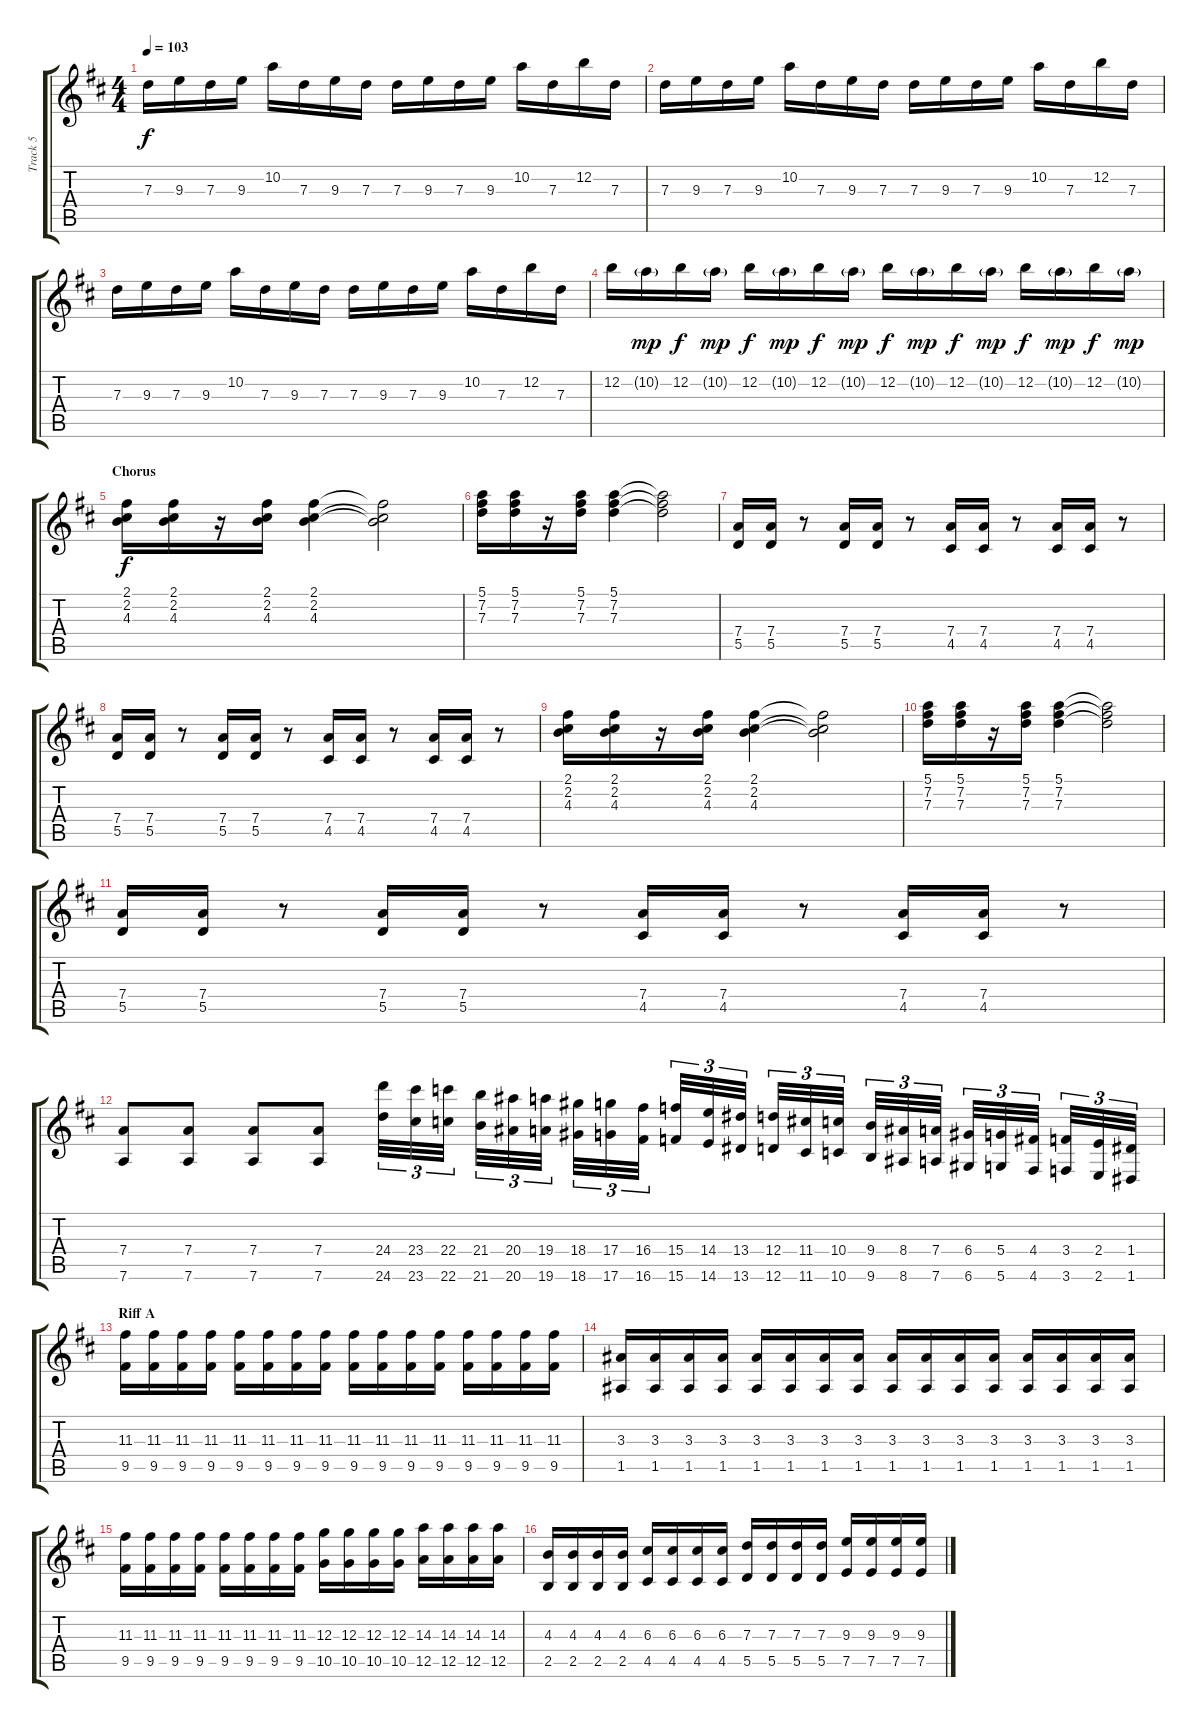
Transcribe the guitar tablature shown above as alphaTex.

\track ("Track 5" "Track 5") {instrument distortionguitar}
\staff {score tabs}
\tuning (E4 B3 G3 D3 A2 D2) {hide}
\ts (4 4)
\tempo 103
\clef g2
\ks d
7.3.16{dy f} 9.3.16 7.3.16 9.3.16 10.2.16 7.3.16 9.3.16 7.3.16 7.3.16 9.3.16 7.3.16 9.3.16 10.2.16 7.3.16 12.2.16 7.3.16 |
7.3.16 9.3.16 7.3.16 9.3.16 10.2.16 7.3.16 9.3.16 7.3.16 7.3.16 9.3.16 7.3.16 9.3.16 10.2.16 7.3.16 12.2.16 7.3.16 |
7.3.16 9.3.16 7.3.16 9.3.16 10.2.16 7.3.16 9.3.16 7.3.16 7.3.16 9.3.16 7.3.16 9.3.16 10.2.16 7.3.16 12.2.16 7.3.16 |
12.2.16 10.2{g}.16{dy mp} 12.2.16{dy f} 10.2{g}.16{dy mp} 12.2.16{dy f} 10.2{g}.16{dy mp} 12.2.16{dy f} 10.2{g}.16{dy mp} 12.2.16{dy f} 10.2{g}.16{dy mp} 12.2.16{dy f} 10.2{g}.16{dy mp} 12.2.16{dy f} 10.2{g}.16{dy mp} 12.2.16{dy f} 10.2{g}.16{dy mp} |
\section ("" "Chorus")
(2.1 2.2 4.3).16{dy f} (2.1 2.2 4.3).16 r.16 (2.1 2.2 4.3).16 (2.1 2.2 4.3).4 (2.1{t} 2.2{t} 4.3{t}).2 |
(5.1 7.2 7.3).16 (5.1 7.2 7.3).16 r.16 (5.1 7.2 7.3).16 (5.1 7.2 7.3).4 (5.1{t} 7.2{t} 7.3{t}).2 |
(7.4 5.5).16 (7.4 5.5).16 r.8 (7.4 5.5).16 (7.4 5.5).16 r.8 (7.4 4.5).16 (7.4 4.5).16 r.8 (7.4 4.5).16 (7.4 4.5).16 r.8 |
(7.4 5.5).16 (7.4 5.5).16 r.8 (7.4 5.5).16 (7.4 5.5).16 r.8 (7.4 4.5).16 (7.4 4.5).16 r.8 (7.4 4.5).16 (7.4 4.5).16 r.8 |
(2.1 2.2 4.3).16 (2.1 2.2 4.3).16 r.16 (2.1 2.2 4.3).16 (2.1 2.2 4.3).4 (2.1{t} 2.2{t} 4.3{t}).2 |
(5.1 7.2 7.3).16 (5.1 7.2 7.3).16 r.16 (5.1 7.2 7.3).16 (5.1 7.2 7.3).4 (5.1{t} 7.2{t} 7.3{t}).2 |
(7.4 5.5).16 (7.4 5.5).16 r.8 (7.4 5.5).16 (7.4 5.5).16 r.8 (7.4 4.5).16 (7.4 4.5).16 r.8 (7.4 4.5).16 (7.4 4.5).16 r.8 |
(7.4 7.6).8 (7.4 7.6).8 (7.4 7.6).8 (7.4 7.6).8 (24.4 24.6).32{tu (3 2) volume 7 instrument guitarfretnoise} (23.4 23.6).32{tu (3 2)} (22.4 22.6).32{tu (3 2)} (21.4 21.6).32{tu (3 2)} (20.4 20.6).32{tu (3 2)} (19.4 19.6).32{tu (3 2)} (18.4 18.6).32{tu (3 2)} (17.4 17.6).32{tu (3 2)} (16.4 16.6).32{tu (3 2)} (15.4 15.6).32{tu (3 2)} (14.4 14.6).32{tu (3 2)} (13.4 13.6).32{tu (3 2)} (12.4 12.6).32{tu (3 2)} (11.4 11.6).32{tu (3 2)} (10.4 10.6).32{tu (3 2)} (9.4 9.6).32{tu (3 2)} (8.4 8.6).32{tu (3 2)} (7.4 7.6).32{tu (3 2)} (6.4 6.6).32{tu (3 2)} (5.4 5.6).32{tu (3 2)} (4.4 4.6).32{tu (3 2)} (3.4 3.6).32{tu (3 2)} (2.4 2.6).32{tu (3 2)} (1.4 1.6).32{tu (3 2) volume 9 instrument distortionguitar} |
\section ("" "Riff A")
(11.3 9.5).16 (11.3 9.5).16 (11.3 9.5).16 (11.3 9.5).16 (11.3 9.5).16 (11.3 9.5).16 (11.3 9.5).16 (11.3 9.5).16 (11.3 9.5).16 (11.3 9.5).16 (11.3 9.5).16 (11.3 9.5).16 (11.3 9.5).16 (11.3 9.5).16 (11.3 9.5).16 (11.3 9.5).16 |
(3.3 1.5).16 (3.3 1.5).16 (3.3 1.5).16 (3.3 1.5).16 (3.3 1.5).16 (3.3 1.5).16 (3.3 1.5).16 (3.3 1.5).16 (3.3 1.5).16 (3.3 1.5).16 (3.3 1.5).16 (3.3 1.5).16 (3.3 1.5).16 (3.3 1.5).16 (3.3 1.5).16 (3.3 1.5).16 |
(11.3 9.5).16 (11.3 9.5).16 (11.3 9.5).16 (11.3 9.5).16 (11.3 9.5).16 (11.3 9.5).16 (11.3 9.5).16 (11.3 9.5).16 (12.3 10.5).16 (12.3 10.5).16 (12.3 10.5).16 (12.3 10.5).16 (14.3 12.5).16 (14.3 12.5).16 (14.3 12.5).16 (14.3 12.5).16 |
(4.3 2.5).16 (4.3 2.5).16 (4.3 2.5).16 (4.3 2.5).16 (6.3 4.5).16 (6.3 4.5).16 (6.3 4.5).16 (6.3 4.5).16 (7.3 5.5).16 (7.3 5.5).16 (7.3 5.5).16 (7.3 5.5).16 (9.3 7.5).16 (9.3 7.5).16 (9.3 7.5).16 (9.3 7.5).16
